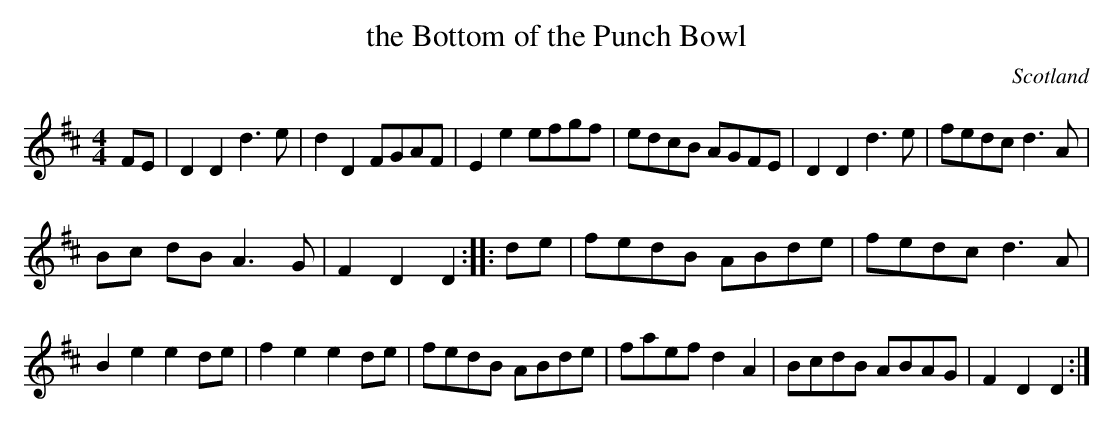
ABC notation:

X:1
T:the Bottom of the Punch Bowl
M:4/4
O:Scotland
K:D major
FE | D2D2 d3e | d2D2 FGAF | \
E2e2 efgf | edcB AGFE | \
D2D2 d3e | fedc d3A |
Bc dB A3G | F2D2 D2 ::\
de|\
fedB ABde | fedc d3A |
B2e2 e2de | f2e2 e2de |\
fedB ABde | faef d2A2 | BcdB ABAG | F2D2 D2:|
